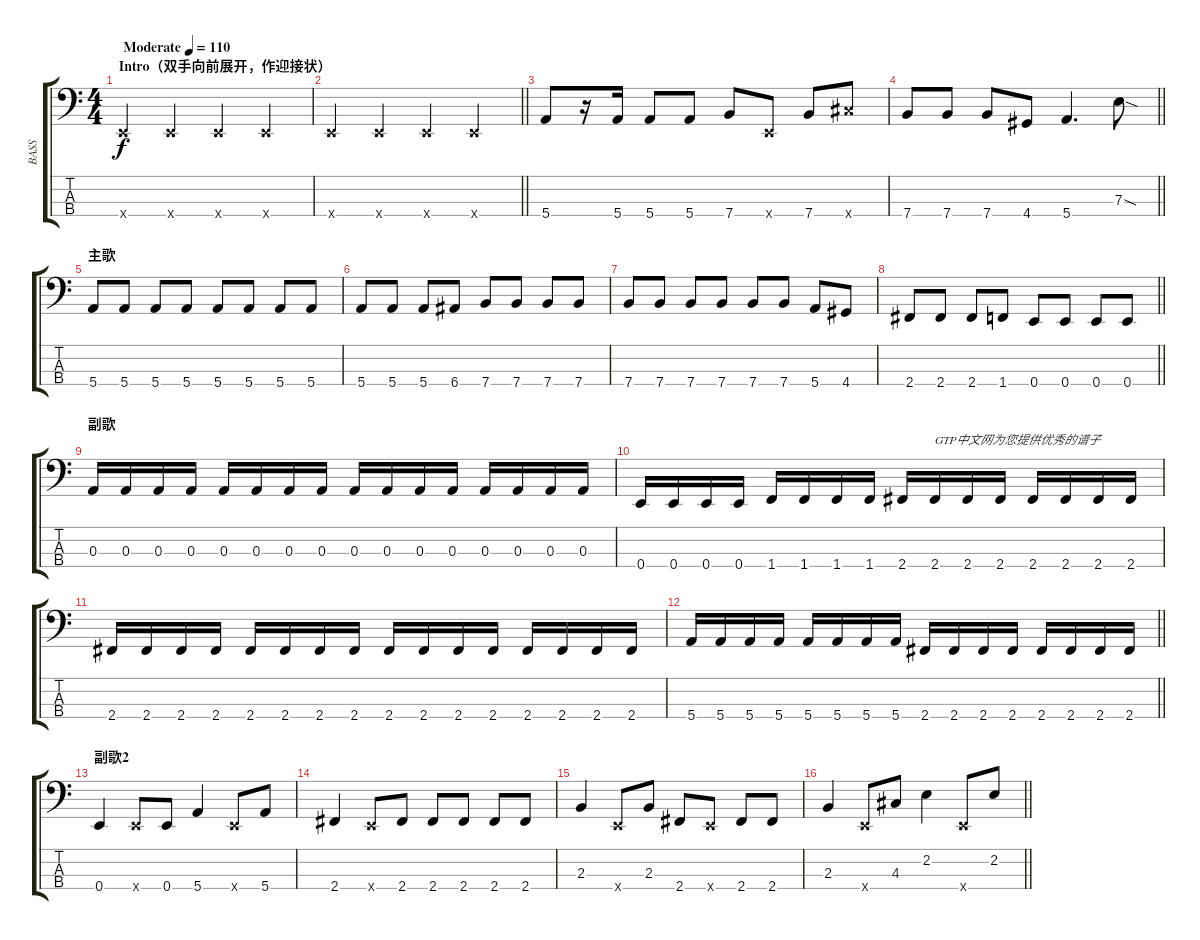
\track ("BASS" "BASS") {instrument electricbassfinger}
\staff {score tabs}
\tuning (G2 D2 A1 E1) {hide}
\ts (4 4)
\section ("" "Intro（双手向前展开，作迎接状）")
\tempo (110 "Moderate")
\clef f4
\ks c
0.4{x}.4{dy f instrument electricbassfinger} 0.4{x}.4 0.4{x}.4 0.4{x}.4 |
\barLineRight lightlight
0.4{x}.4 0.4{x}.4 0.4{x}.4 0.4{x}.4 |
\section ("" "")
5.4.8 r.16 5.4.16 5.4.8 5.4.8 7.4.8 0.4{x}.8 7.4.8 9.4{x}.8 |
\barLineRight lightlight
7.4.8 7.4.8 7.4.8 4.4.8 5.4.4{d} 7.3{sod}.8 |
\section ("" "主歌")
5.4.8 5.4.8 5.4.8 5.4.8 5.4.8 5.4.8 5.4.8 5.4.8 |
5.4.8 5.4.8 5.4.8 6.4.8 7.4.8 7.4.8 7.4.8 7.4.8 |
7.4.8 7.4.8 7.4.8 7.4.8 7.4.8 7.4.8 5.4.8 4.4.8 |
\barLineRight lightlight
2.4.8 2.4.8 2.4.8 1.4.8 0.4.8 0.4.8 0.4.8 0.4.8 |
\section ("" "副歌")
0.3.16 0.3.16 0.3.16 0.3.16 0.3.16 0.3.16 0.3.16 0.3.16 0.3.16 0.3.16 0.3.16 0.3.16 0.3.16 0.3.16 0.3.16 0.3.16 |
0.4.16 0.4.16 0.4.16 0.4.16 1.4.16 1.4.16 1.4.16 1.4.16 2.4.16 2.4.16{txt "GTP中文网为您提供优秀的谱子"} 2.4.16 2.4.16 2.4.16 2.4.16 2.4.16 2.4.16 |
2.4.16 2.4.16 2.4.16 2.4.16 2.4.16 2.4.16 2.4.16 2.4.16 2.4.16 2.4.16 2.4.16 2.4.16 2.4.16 2.4.16 2.4.16 2.4.16 |
\barLineRight lightlight
5.4.16 5.4.16 5.4.16 5.4.16 5.4.16 5.4.16 5.4.16 5.4.16 2.4.16 2.4.16 2.4.16 2.4.16 2.4.16 2.4.16 2.4.16 2.4.16 |
\section ("" "副歌2")
0.4.4 0.4{x}.8 0.4.8 5.4.4 0.4{x}.8 5.4.8 |
2.4.4 0.4{x}.8 2.4.8 2.4.8 2.4.8 2.4.8 2.4.8 |
2.3.4 0.4{x}.8 2.3.8 2.4.8 0.4{x}.8 2.4.8 2.4.8 |
\barLineRight lightlight
2.3.4 0.4{x}.8 4.3.8 2.2.4 0.4{x}.8 2.2.8
